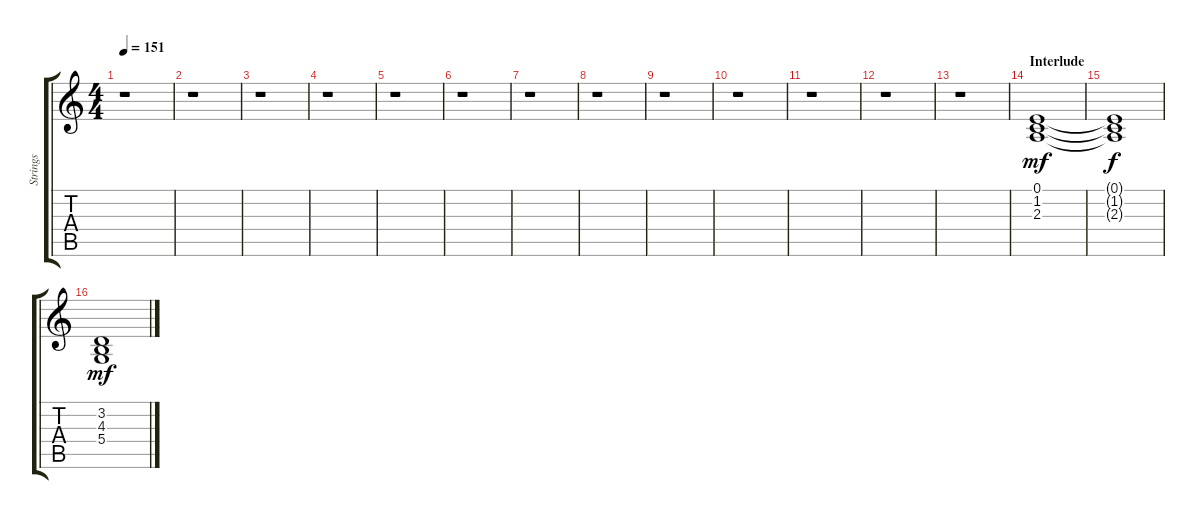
\track ("Strings" "Strings") {instrument choiraahs}
\staff {score tabs}
\tuning (E4 B3 G3 D3 A2 E2) {hide}
\ts (4 4)
\tempo 151
\clef g2
\ks c
r.1{dy mf} |
r.1 |
r.1 |
r.1 |
r.1 |
r.1 |
r.1 |
r.1 |
r.1 |
r.1 |
r.1 |
r.1 |
r.1 |
\section ("" "Interlude")
(0.1 1.2 2.3).1{volume 4} |
(0.1{t} 1.2{t} 2.3{t}).1{dy f} |
(3.2 4.3 5.4).1{dy mf volume 10}
